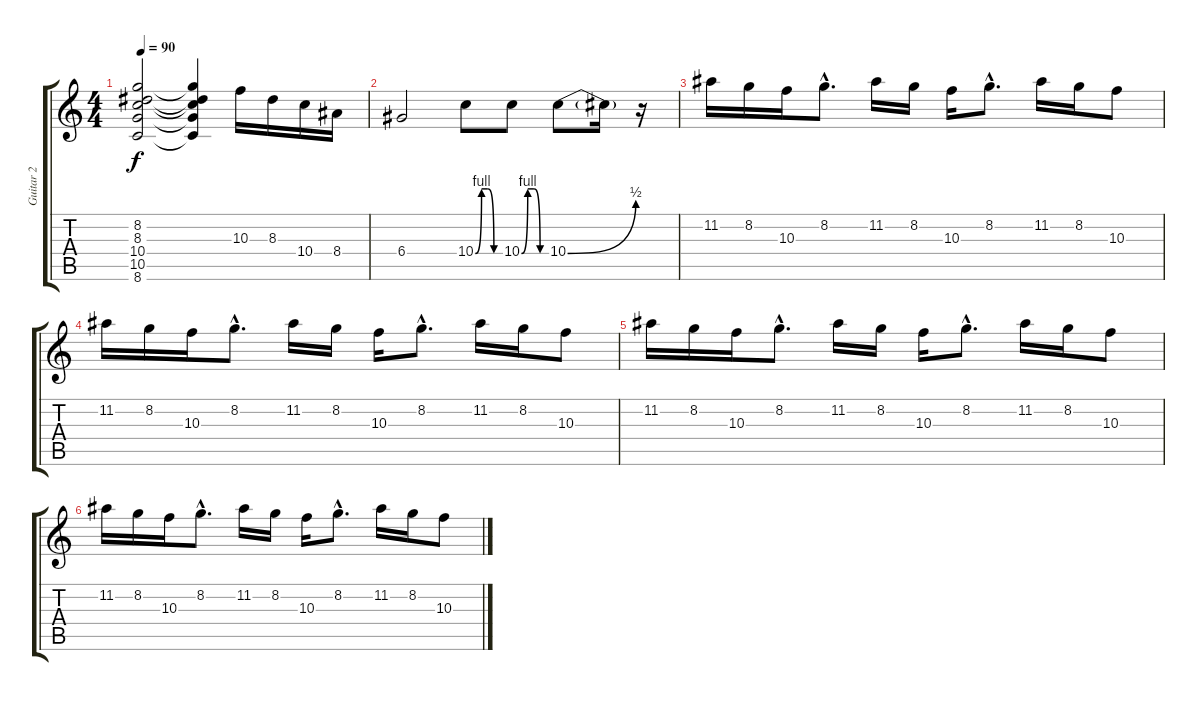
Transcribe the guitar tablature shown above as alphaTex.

\track ("Guitar 2" "Guitar 2") {instrument overdrivenguitar}
\staff {score tabs}
\tuning (E4 B3 G3 D3 A2 E2) {hide}
\ts (4 4)
\tempo 90
\clef g2
\ks c
(8.2 8.3 10.4 10.5 8.6).2{dy f} (8.2{t} 8.3{t} 10.4{t} 10.5{t} 8.6{t}).4 10.3.16 8.3.16 10.4.16 8.4.16 |
6.4.2 10.4{be (custom 0 0 15 4 30 4 45 0 60 0)}.8 10.4{be (custom 0 0 15 4 30 4 45 0 60 0)}.8 10.4{be (bend 0 0 60 2)}.8 10.4{t}.16 r.16 |
11.2.16 8.2.16 10.3.16 8.2{hac}.8{d} 11.2.16 8.2.16 10.3.16 8.2{hac}.8{d} 11.2.16 8.2.16 10.3.8 |
11.2.16 8.2.16 10.3.16 8.2{hac}.8{d} 11.2.16 8.2.16 10.3.16 8.2{hac}.8{d} 11.2.16 8.2.16 10.3.8 |
11.2.16 8.2.16 10.3.16 8.2{hac}.8{d} 11.2.16 8.2.16 10.3.16 8.2{hac}.8{d} 11.2.16 8.2.16 10.3.8 |
11.2.16 8.2.16 10.3.16 8.2{hac}.8{d} 11.2.16 8.2.16 10.3.16 8.2{hac}.8{d} 11.2.16 8.2.16 10.3.8
